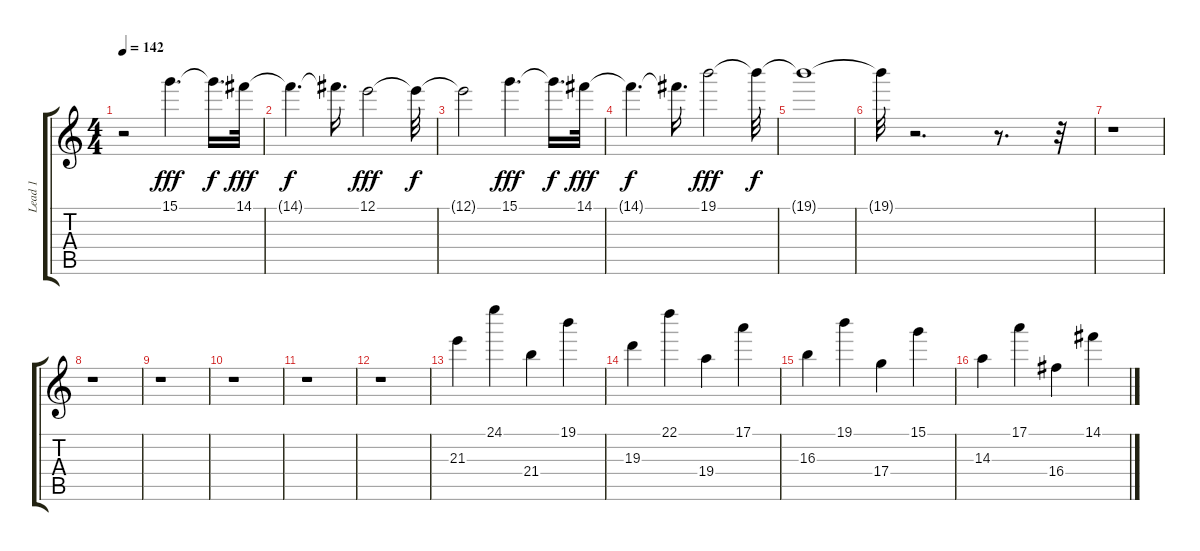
\track ("Lead 1" "Lead 1") {instrument distortionguitar}
\staff {score tabs}
\tuning (E4 B3 G3 D3 A2 E2) {hide}
\ts (4 4)
\tempo 142
\clef g2
\ks c
r.2{dy f} 15.1.4{d dy fff} 15.1{t}.16{d dy f} 14.1.32{dy fff} |
14.1{t}.4{d dy f} 14.1{t}.16{d} 12.1.2{dy fff} 12.1{t}.32{dy f} |
12.1{t}.2 15.1.4{d dy fff} 15.1{t}.16{d dy f} 14.1.32{dy fff} |
14.1{t}.4{d dy f} 14.1{t}.16{d} 19.1.2{dy fff} 19.1{t}.32{dy f} |
19.1{t}.1 |
19.1{t}.32 r.2{d} r.8{d} r.32 |
r.1 |
r.1 |
r.1 |
r.1 |
r.1 |
r.1 |
21.3.4{volume 16 balance 8} 24.1.4 21.4.4 19.1.4 |
19.3.4 22.1.4 19.4.4 17.1.4 |
16.3.4 19.1.4 17.4.4 15.1.4 |
14.3.4 17.1.4 16.4.4 14.1.4
